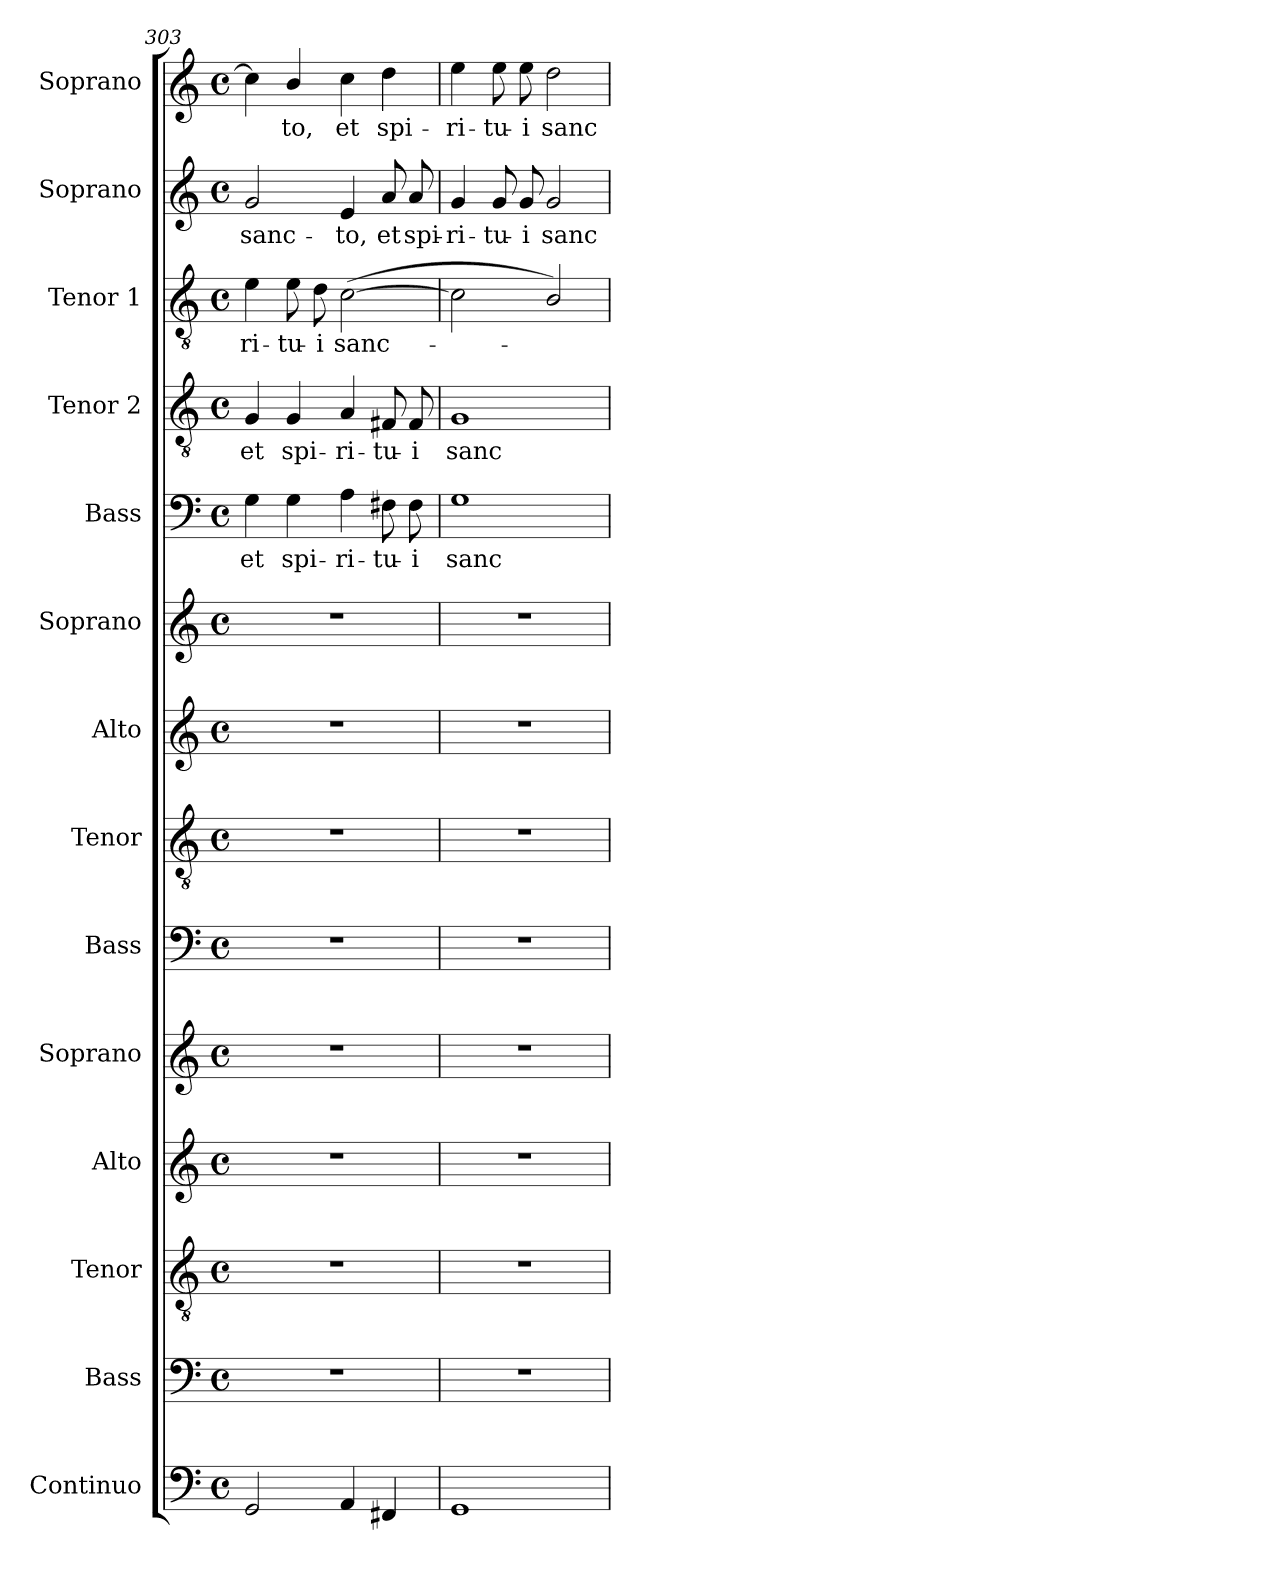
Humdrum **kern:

**kern	**kern	**kern	**kern	**kern	**kern	**kern	**kern	**kern	**kern	**text	**kern	**text	**kern	**text	**kern	**text	**kern	**text
*part14	*part13	*part12	*part11	*part10	*part9	*part8	*part7	*part6	*part5	*part5	*part4	*part4	*part3	*part3	*part2	*part2	*part1	*part1
*staff14	*staff13	*staff12	*staff11	*staff10	*staff9	*staff8	*staff7	*staff6	*staff5	*staff5	*staff4	*staff4	*staff3	*staff3	*staff2	*staff2	*staff1	*staff1
*I"Continuo	*I"Bass	*I"Tenor	*I"Alto	*I"Soprano	*I"Bass	*I"Tenor	*I"Alto	*I"Soprano	*I"Bass	*	*I"Tenor 2	*	*I"Tenor 1	*	*I"Soprano	*	*I"Soprano	*
*I'Cont.	*I'B.	*I'T.	*I'A.	*I'S.	*I'B.	*I'T.	*I'A.	*I'S.	*I'B.	*	*I'T2.	*	*I'T1.	*	*I'S.	*	*I'S.	*
*clefF4	*clefF4	*clefGv2	*clefG2	*clefG2	*clefF4	*clefGv2	*clefG2	*clefG2	*clefF4	*	*clefGv2	*	*clefGv2	*	*clefG2	*	*clefG2	*
*	*	*ITrd7c12	*	*	*	*ITrd7c12	*	*	*	*	*ITrd7c12	*	*ITrd7c12	*	*	*	*	*
*k[]	*k[]	*k[]	*k[]	*k[]	*k[]	*k[]	*k[]	*k[]	*k[]	*	*k[]	*	*k[]	*	*k[]	*	*k[]	*
*C:	*C:	*C:	*C:	*C:	*C:	*C:	*C:	*C:	*C:	*	*C:	*	*C:	*	*C:	*	*C:	*
*M4/4	*M4/4	*M4/4	*M4/4	*M4/4	*M4/4	*M4/4	*M4/4	*M4/4	*M4/4	*	*M4/4	*	*M4/4	*	*M4/4	*	*M4/4	*
*met(c)	*met(c)	*met(c)	*met(c)	*met(c)	*met(c)	*met(c)	*met(c)	*met(c)	*met(c)	*	*met(c)	*	*met(c)	*	*met(c)	*	*met(c)	*
=303	=303	=303	=303	=303	=303	=303	=303	=303	=303	=303	=303	=303	=303	=303	=303	=303	=303	=303
!	!	!	!	!	!	!	!	!	!	!LO:LY:b:color=#000000	!	!	!	!	!	!	!	!
!	!	!	!	!	!	!	!	!	!	!	!	!LO:LY:b:color=#000000	!	!	!	!	!	!
!	!	!	!	!	!	!	!	!	!	!	!	!	!	!LO:LY:b:color=#000000	!	!	!	!
!	!	!	!	!	!	!	!	!	!	!	!	!	!	!	!	!LO:LY:b:color=#000000	!	!
2GGi/	1r	1r	1r	1r	1r	1r	1r	1r	4Gi\	et	4GGi/	et	4Ei\	-ri-	2gi/	sanc-	4cci\]	.
!	!	!	!	!	!	!	!	!	!	!LO:LY:b:color=#000000	!	!	!	!	!	!	!	!
!	!	!	!	!	!	!	!	!	!	!	!	!LO:LY:b:color=#000000	!	!	!	!	!	!
!	!	!	!	!	!	!	!	!	!	!	!	!	!	!LO:LY:b:color=#000000	!	!	!	!
!	!	!	!	!	!	!	!	!	!	!	!	!	!	!	!	!	!	!LO:LY:b:color=#000000
.	.	.	.	.	.	.	.	.	4Gi\	spi-	4GGi/	spi-	8Ei\	-tu-	.	.	4bi/	-to,
!	!	!	!	!	!	!	!	!	!	!	!	!	!	!LO:LY:b:color=#000000	!	!	!	!
.	.	.	.	.	.	.	.	.	.	.	.	.	8Di\	-i	.	.	.	.
!	!	!	!	!	!	!	!	!	!	!LO:LY:b:color=#000000	!	!	!	!	!	!	!	!
!	!	!	!	!	!	!	!	!	!	!	!	!LO:LY:b:color=#000000	!	!	!	!	!	!
!	!	!	!	!	!	!	!	!	!	!	!	!	!	!LO:LY:b:color=#000000	!	!	!	!
!	!	!	!	!	!	!	!	!	!	!	!	!	!	!	!	!LO:LY:b:color=#000000	!	!
!	!	!	!	!	!	!	!	!	!	!	!	!	!	!	!	!	!	!LO:LY:b:color=#000000
4AAi/	.	.	.	.	.	.	.	.	4Ai\	-ri-	4AAi/	-ri-	([2Ci\	sanc-	4ei/	-to,	4cci\	et
!	!	!	!	!	!	!	!	!	!	!LO:LY:b:color=#000000	!	!	!	!	!	!	!	!
!	!	!	!	!	!	!	!	!	!	!	!	!LO:LY:b:color=#000000	!	!	!	!	!	!
!	!	!	!	!	!	!	!	!	!	!	!	!	!	!	!	!LO:LY:b:color=#000000	!	!
!	!	!	!	!	!	!	!	!	!	!	!	!	!	!	!	!	!	!LO:LY:b:color=#000000
4FF#Xi/	.	.	.	.	.	.	.	.	8F#Xi\	-tu-	8FF#Xi/	-tu-	.	.	8ai/	et	4ddi\	spi-
!	!	!	!	!	!	!	!	!	!	!LO:LY:b:color=#000000	!	!	!	!	!	!	!	!
!	!	!	!	!	!	!	!	!	!	!	!	!LO:LY:b:color=#000000	!	!	!	!	!	!
!	!	!	!	!	!	!	!	!	!	!	!	!	!	!	!	!LO:LY:b:color=#000000	!	!
.	.	.	.	.	.	.	.	.	8F#i\	-i	8FF#i/	-i	.	.	8ai/	spi-	.	.
=304	=304	=304	=304	=304	=304	=304	=304	=304	=304	=304	=304	=304	=304	=304	=304	=304	=304	=304
!	!	!	!	!	!	!	!	!	!	!LO:LY:b:color=#000000	!	!	!	!	!	!	!	!
!	!	!	!	!	!	!	!	!	!	!	!	!LO:LY:b:color=#000000	!	!	!	!	!	!
!	!	!	!	!	!	!	!	!	!	!	!	!	!	!	!	!LO:LY:b:color=#000000	!	!
!	!	!	!	!	!	!	!	!	!	!	!	!	!	!	!	!	!	!LO:LY:b:color=#000000
1GGi	1r	1r	1r	1r	1r	1r	1r	1r	1Gi	sanc-	1GGi	sanc-	2Ci\]	.	4gi/	-ri-	4eei\	-ri-
!	!	!	!	!	!	!	!	!	!	!	!	!	!	!	!	!LO:LY:b:color=#000000	!	!
!	!	!	!	!	!	!	!	!	!	!	!	!	!	!	!	!	!	!LO:LY:b:color=#000000
.	.	.	.	.	.	.	.	.	.	.	.	.	.	.	8gi/	-tu-	8eei\	-tu-
!	!	!	!	!	!	!	!	!	!	!	!	!	!	!	!	!LO:LY:b:color=#000000	!	!
!	!	!	!	!	!	!	!	!	!	!	!	!	!	!	!	!	!	!LO:LY:b:color=#000000
.	.	.	.	.	.	.	.	.	.	.	.	.	.	.	8gi/	-i	8eei\	-i
!	!	!	!	!	!	!	!	!	!	!	!	!	!	!	!	!LO:LY:b:color=#000000	!	!
!	!	!	!	!	!	!	!	!	!	!	!	!	!	!	!	!	!	!LO:LY:b:color=#000000
.	.	.	.	.	.	.	.	.	.	.	.	.	2BBi/)	.	2gi/	sanc-	2ddi\	sanc-
=	=	=	=	=	=	=	=	=	=	=	=	=	=	=	=	=	=	=
*-	*-	*-	*-	*-	*-	*-	*-	*-	*-	*-	*-	*-	*-	*-	*-	*-	*-	*-
